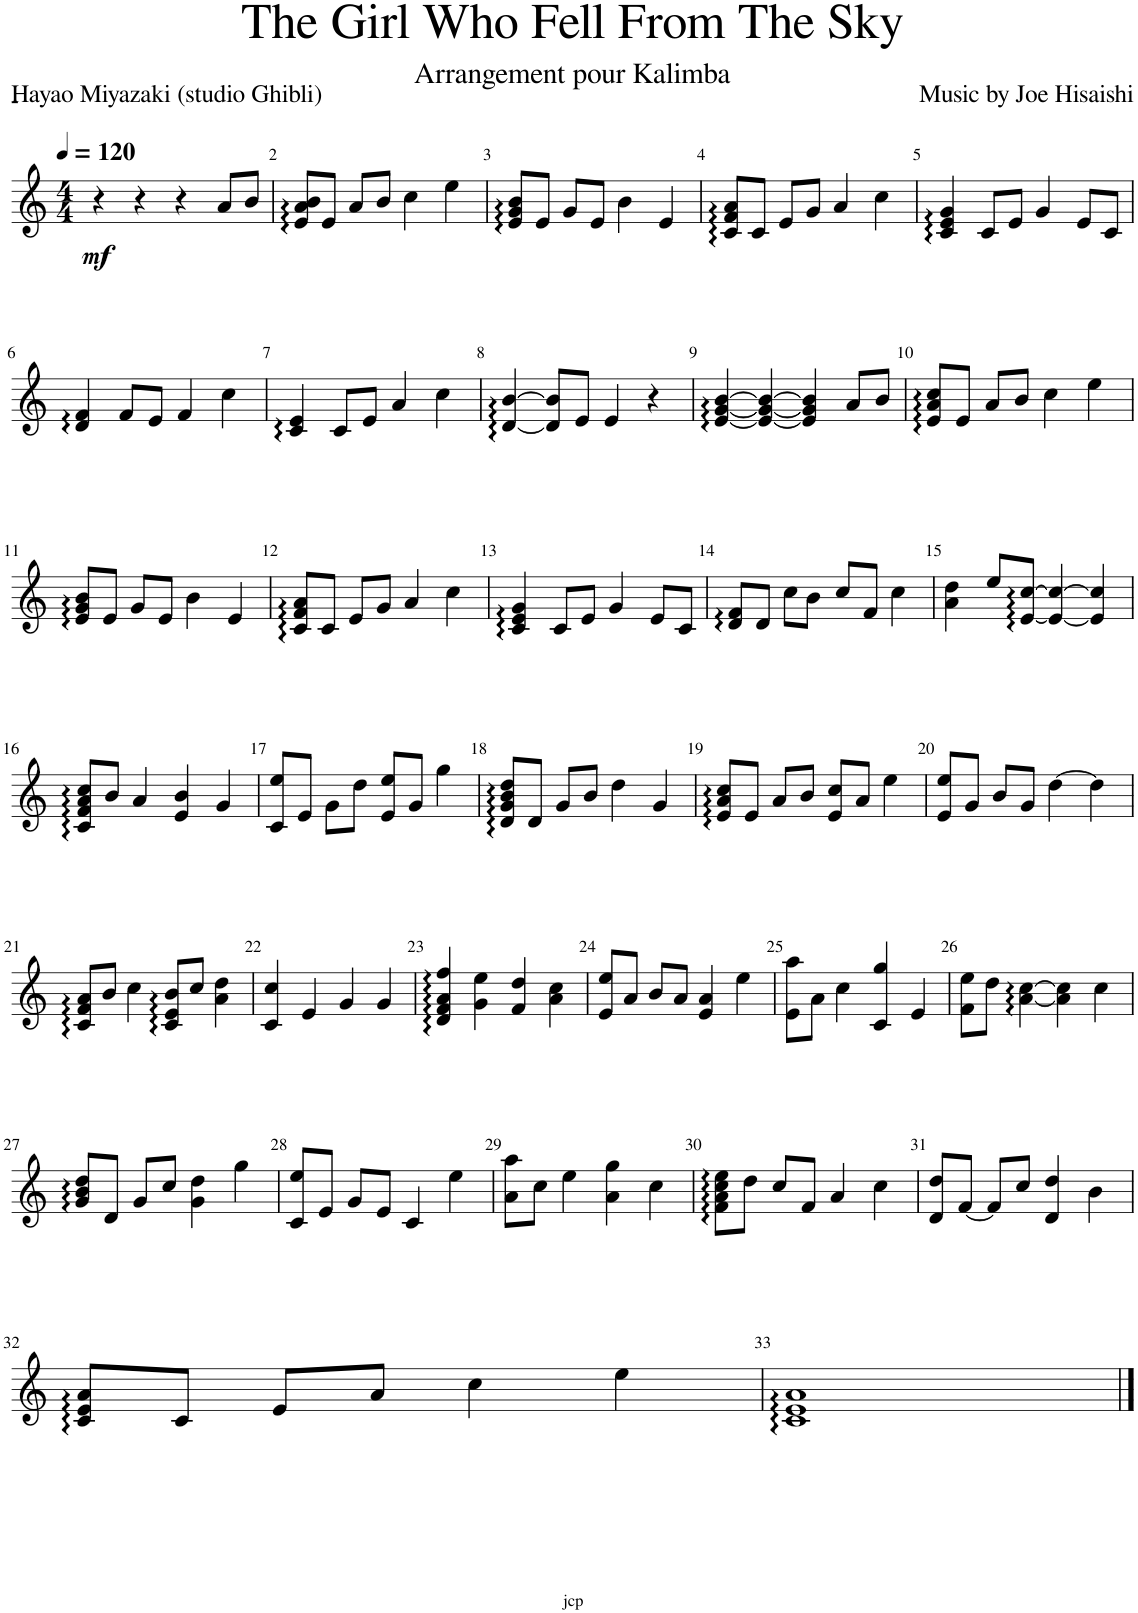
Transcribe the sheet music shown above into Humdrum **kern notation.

**kern	**dynam
*part1	*part1
*staff1	*staff1
*I"Kalimba	*
*I'Kal.	*
*clefG2	*
*k[]	*
*M4/4	*
*MM120	*
=1	=1
!	!LO:DY:b
4r	mf
4r	.
4r	.
8a/L	.
8b/J	.
=2	=2
8e/:: 8a/:: 8b/::L	.
8e/J	.
8a/L	.
8b/J	.
4cc\	.
4ee\	.
=3	=3
8e/:: 8g/:: 8b/::L	.
8e/J	.
8g/L	.
8e/J	.
4b\	.
4e/	.
=4	=4
8c/:: 8f/:: 8a/::L	.
8c/J	.
8e/L	.
8g/J	.
4a/	.
4cc\	.
=5	=5
4c/:: 4e/:: 4g/::	.
8c/L	.
8e/J	.
4g/	.
8e/L	.
8c/J	.
!!LO:LB:g=z
=6	=6
4d/:: 4f/::	.
8f/L	.
8e/J	.
4f/	.
4cc\	.
=7	=7
4c/:: 4e/::	.
8c/L	.
8e/J	.
4a/	.
4cc\	.
=8	=8
[4d/:: [4b/::	.
8d/] 8b/]L	.
8e/J	.
4e/	.
4r	.
=9	=9
[4e/:: [4g/:: [4b/::	.
4e/_ 4g/_ 4b/_	.
4e/] 4g/] 4b/]	.
8a/L	.
8b/J	.
=10	=10
8e/:: 8a/:: 8cc/::L	.
8e/J	.
8a/L	.
8b/J	.
4cc\	.
4ee\	.
!!LO:LB:g=z
=11	=11
8e/:: 8g/:: 8b/::L	.
8e/J	.
8g/L	.
8e/J	.
4b\	.
4e/	.
=12	=12
8c/:: 8f/:: 8a/::L	.
8c/J	.
8e/L	.
8g/J	.
4a/	.
4cc\	.
=13	=13
4c/:: 4e/:: 4g/::	.
8c/L	.
8e/J	.
4g/	.
8e/L	.
8c/J	.
=14	=14
8d/:: 8f/::L	.
8d/J	.
8cc\L	.
8b\J	.
8cc/L	.
8f/J	.
4cc\	.
=15	=15
4a\ 4dd\	.
8ee/L	.
[8e/:: [8cc/::J	.
4e/_ 4cc/_	.
4e/] 4cc/]	.
!!LO:LB:g=z
=16	=16
8c/:: 8f/:: 8a/:: 8cc/::L	.
8b/J	.
4a/	.
4e/ 4b/	.
4g/	.
=17	=17
8c/ 8ee/L	.
8e/J	.
8g\L	.
8dd\J	.
8e/ 8ee/L	.
8g/J	.
4gg\	.
=18	=18
8d/:: 8g/:: 8b/:: 8dd/::L	.
8d/J	.
8g/L	.
8b/J	.
4dd\	.
4g/	.
=19	=19
8e/:: 8a/:: 8cc/::L	.
8e/J	.
8a/L	.
8b/J	.
8e/ 8cc/L	.
8a/J	.
4ee\	.
=20	=20
8e/ 8ee/L	.
8g/J	.
8b/L	.
8g/J	.
[4dd\	.
4dd\]	.
!!LO:LB:g=z
=21	=21
8c/:: 8f/:: 8a/::L	.
8b/J	.
4cc\	.
8c/:: 8e/:: 8b/::L	.
8cc/J	.
4a\ 4dd\	.
=22	=22
4c/ 4cc/	.
4e/	.
4g/	.
4g/	.
=23	=23
4d/:: 4f/:: 4a/:: 4ff/::	.
4g\ 4ee\	.
4f/ 4dd/	.
4a\ 4cc\	.
=24	=24
8e/ 8ee/L	.
8a/J	.
8b/L	.
8a/J	.
4e/ 4a/	.
4ee\	.
=25	=25
8e\ 8aa\L	.
8a\J	.
4cc\	.
4c/ 4gg/	.
4e/	.
=26	=26
8f\ 8ee\L	.
8dd\J	.
[4a\:: [4cc\::	.
4a\] 4cc\]	.
4cc\	.
!!LO:LB:g=z
=27	=27
8g/:: 8b/:: 8dd/::L	.
8d/J	.
8g/L	.
8cc/J	.
4g\ 4dd\	.
4gg\	.
=28	=28
8c/ 8ee/L	.
8e/J	.
8g/L	.
8e/J	.
4c/	.
4ee\	.
=29	=29
8a\ 8aa\L	.
8cc\J	.
4ee\	.
4a\ 4gg\	.
4cc\	.
=30	=30
8f\:: 8a\:: 8cc\:: 8ee\::L	.
8dd\J	.
8cc/L	.
8f/J	.
4a/	.
4cc\	.
=31	=31
8d/ 8dd/L	.
[8f/J	.
8f/L]	.
8cc/J	.
4d/ 4dd/	.
4b\	.
!!LO:LB:g=z
=32	=32
8c/:: 8e/:: 8a/::L	.
8c/J	.
8e/L	.
8a/J	.
4cc\	.
4ee\	.
=33	=33
1c:: 1e:: 1a::	.
==	==
*-	*-
